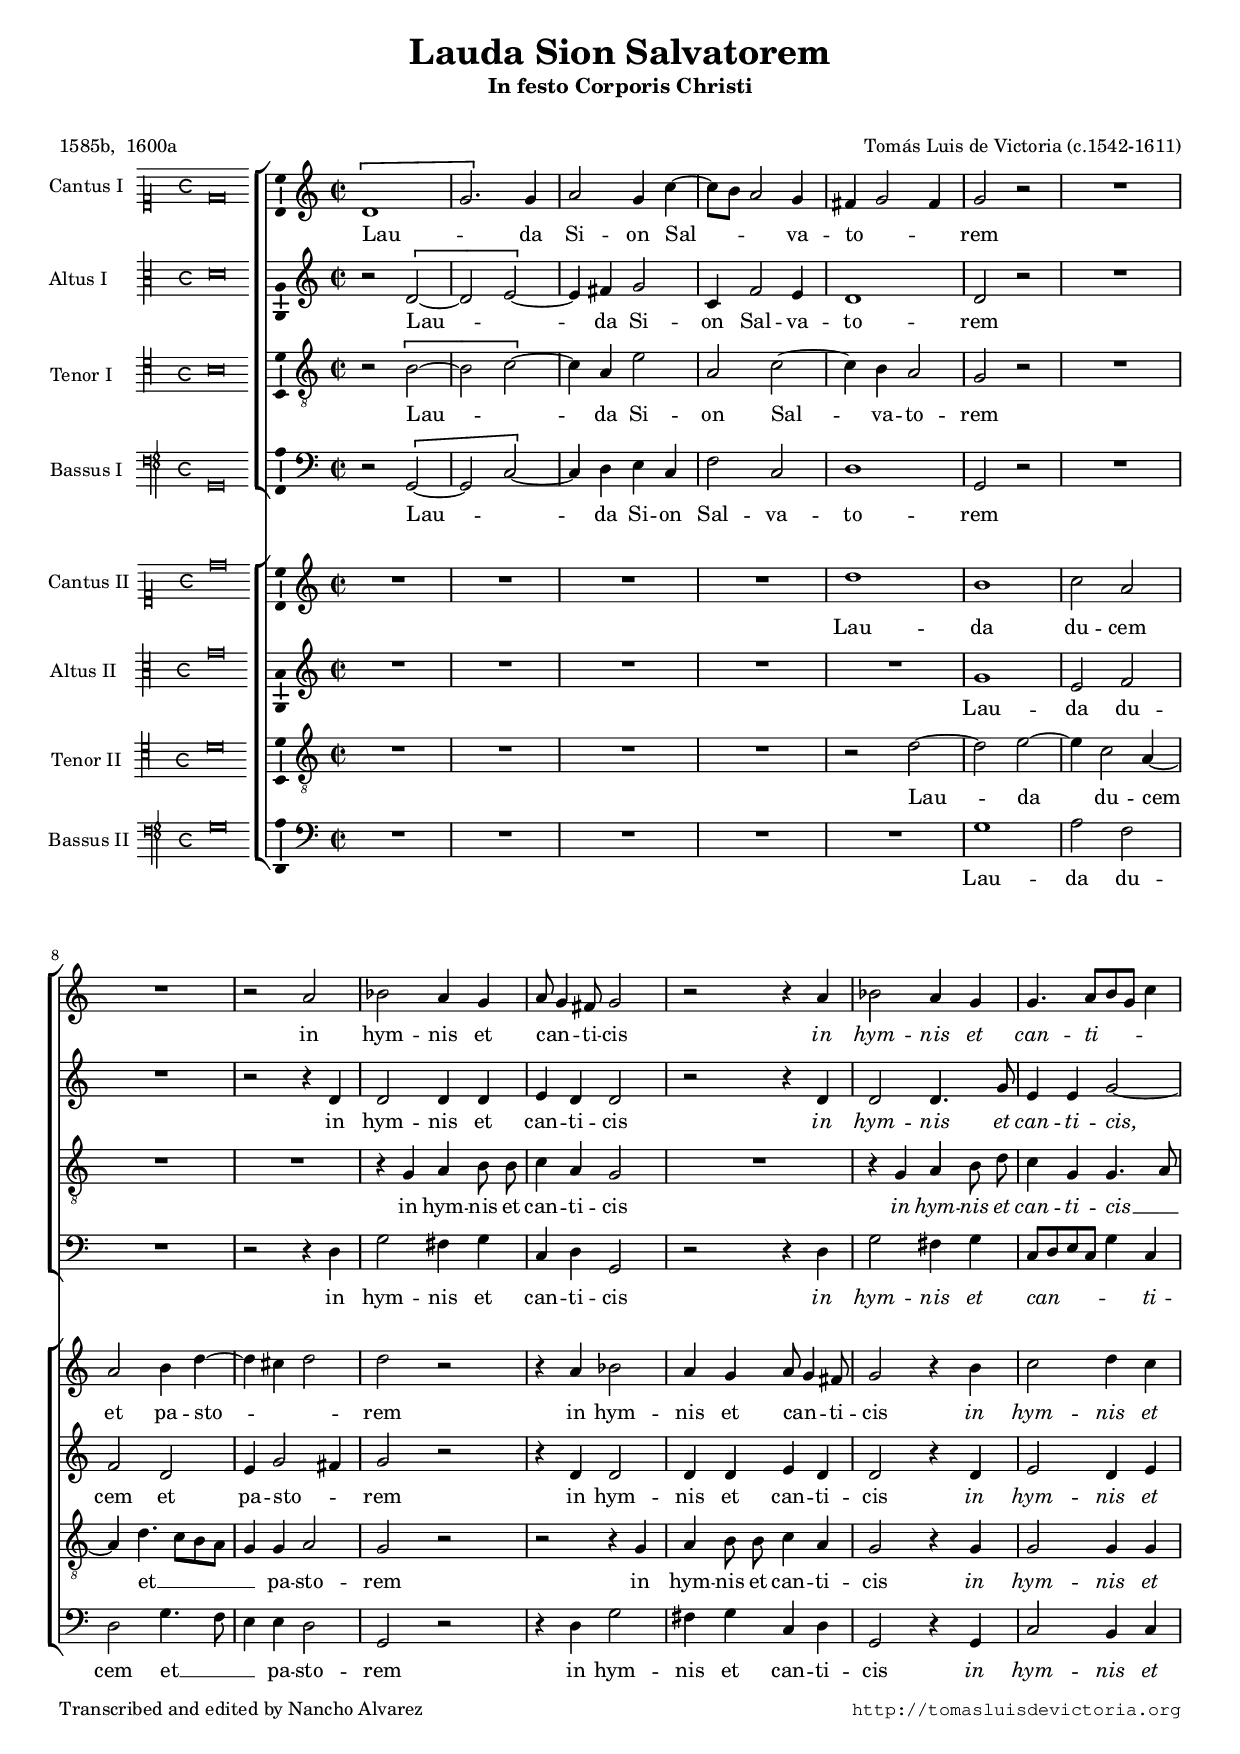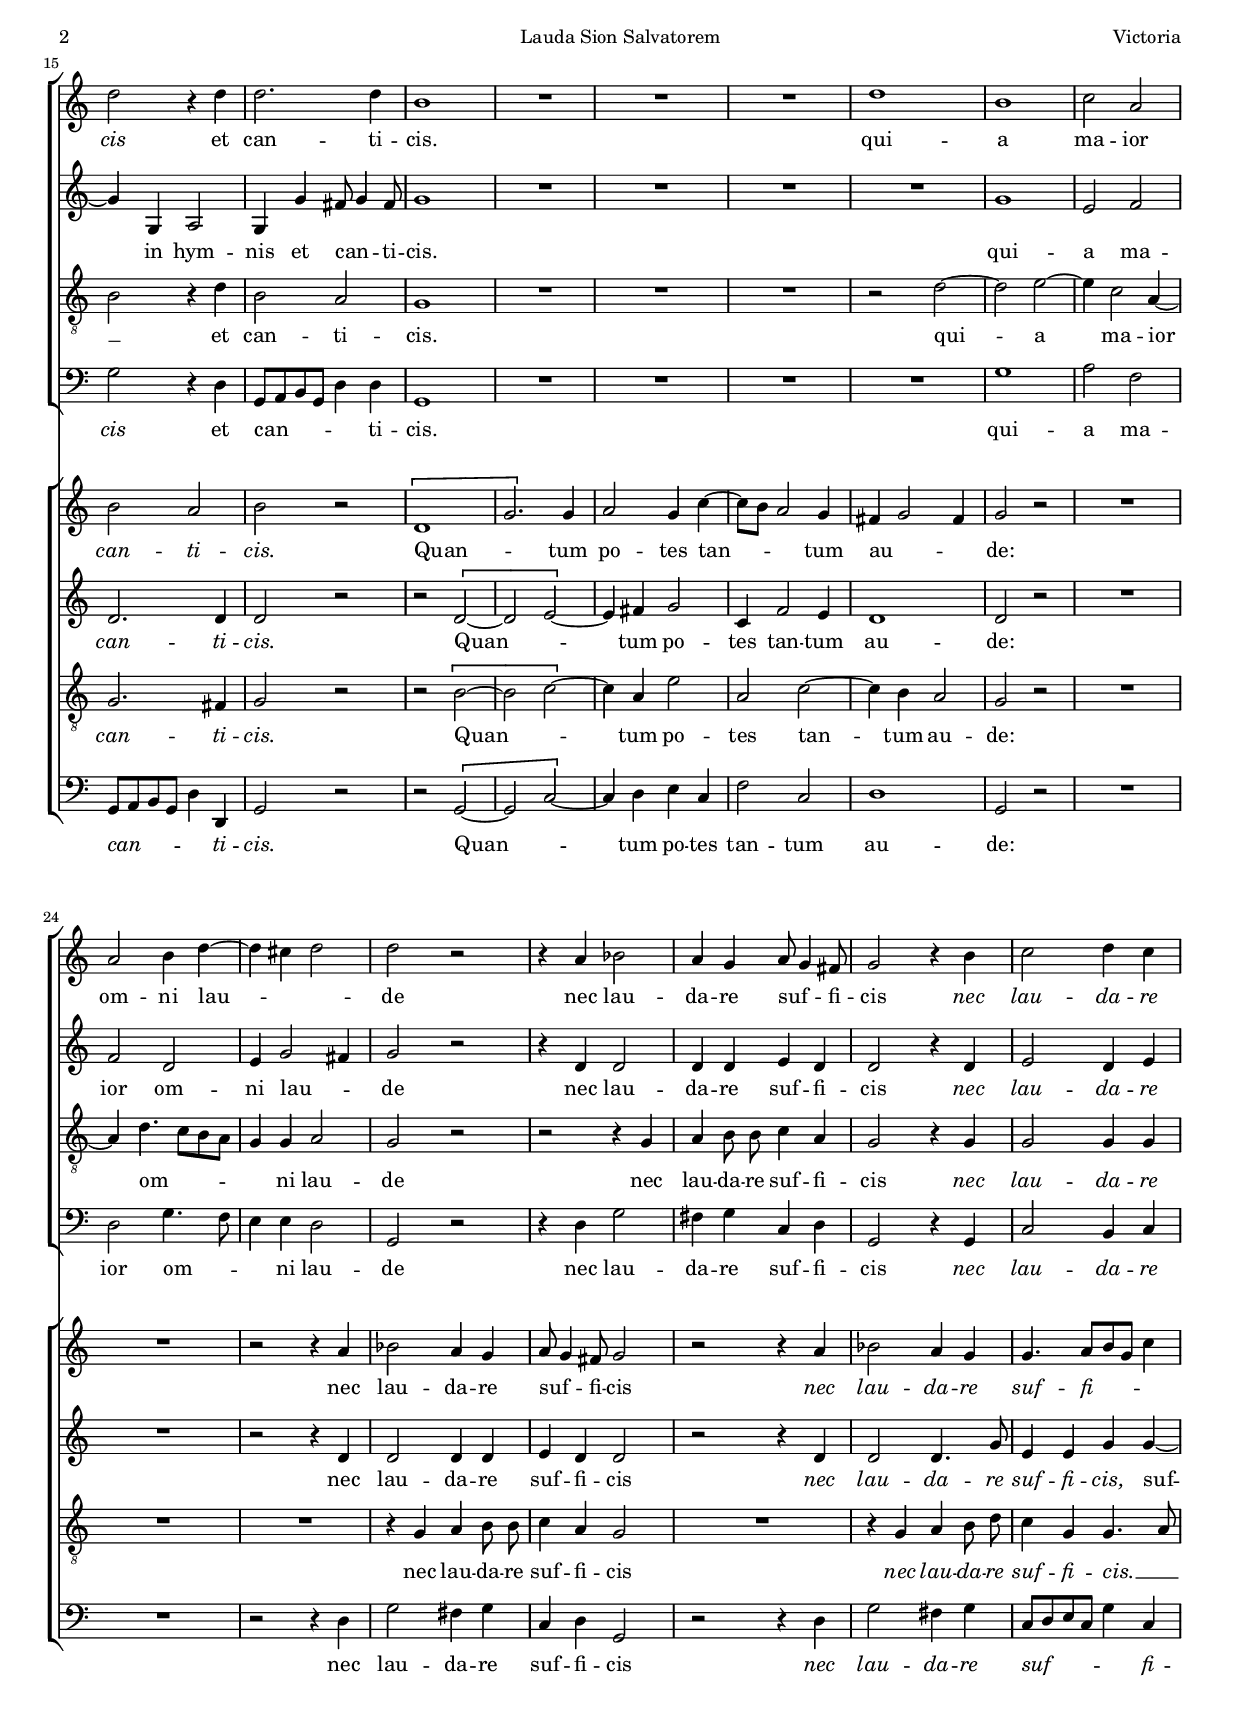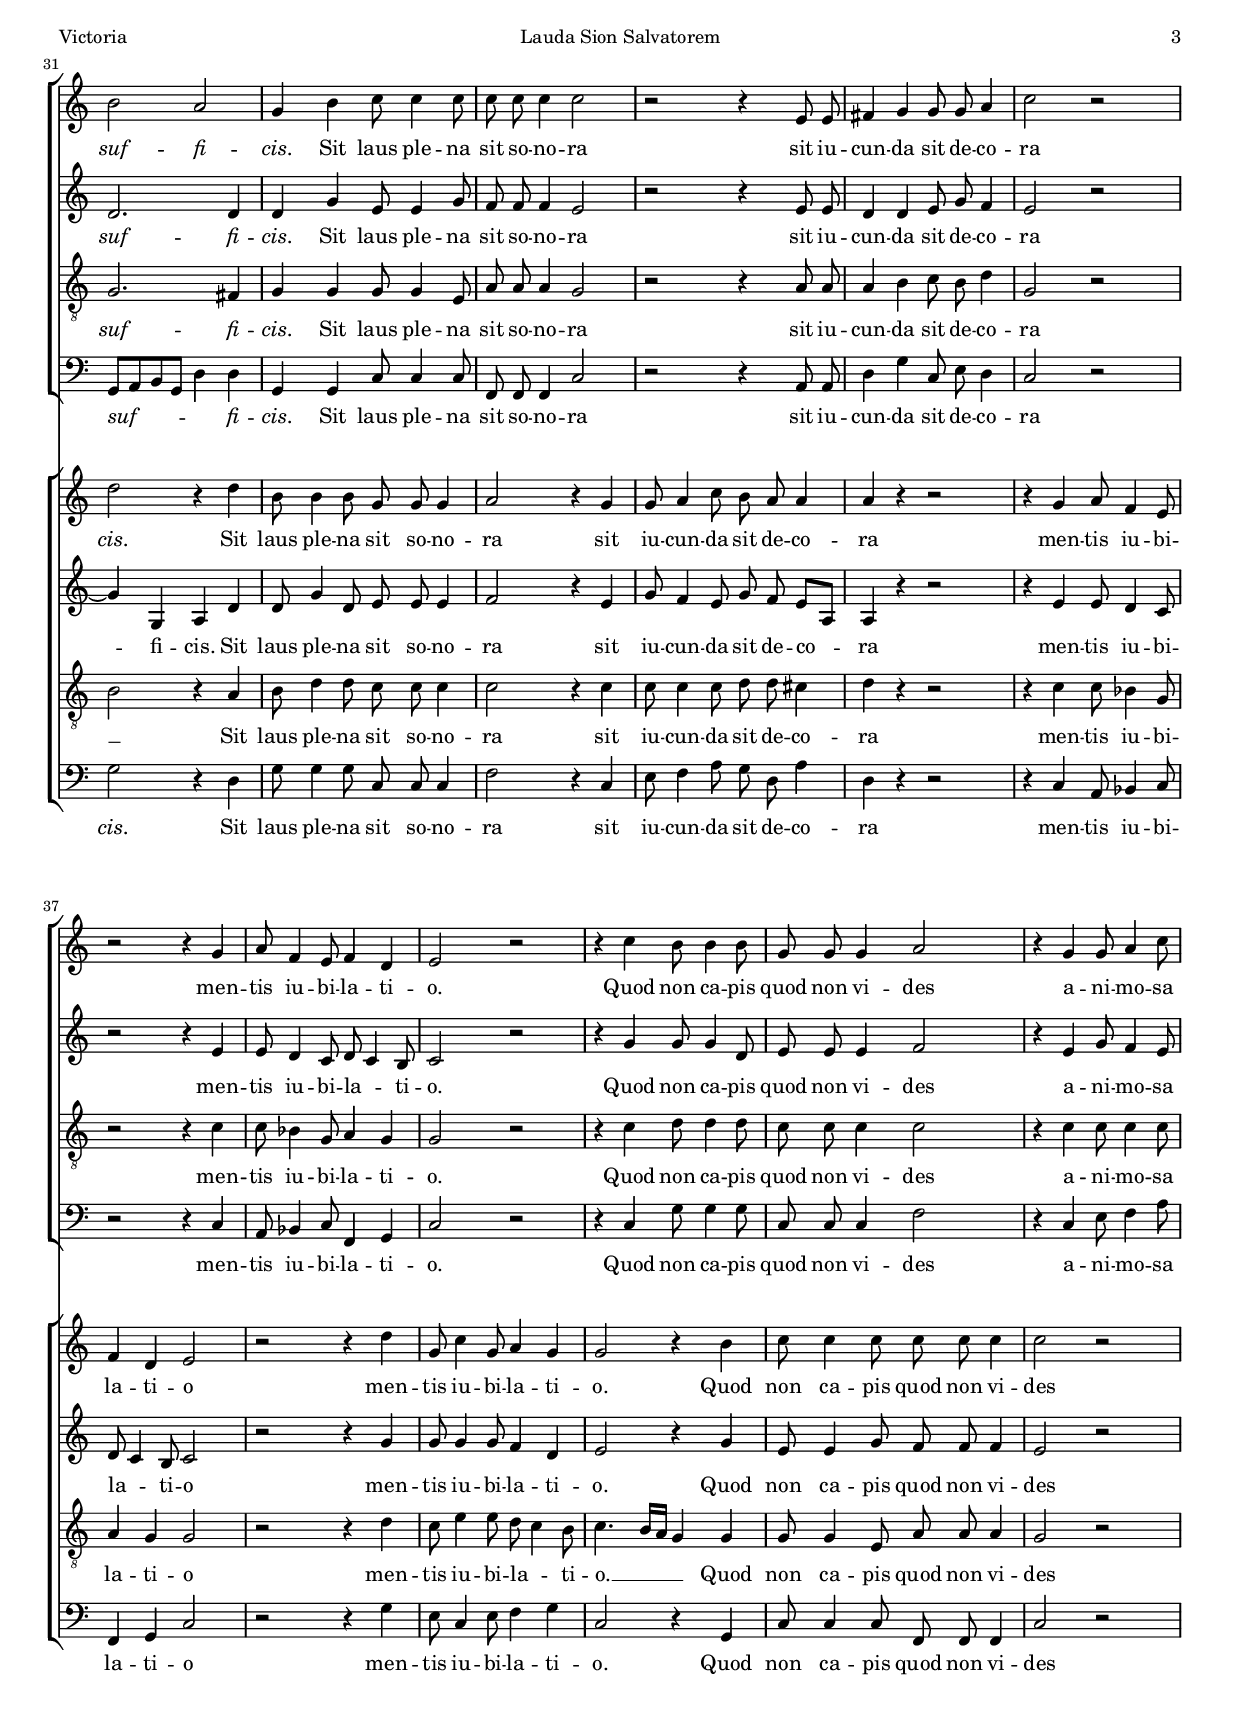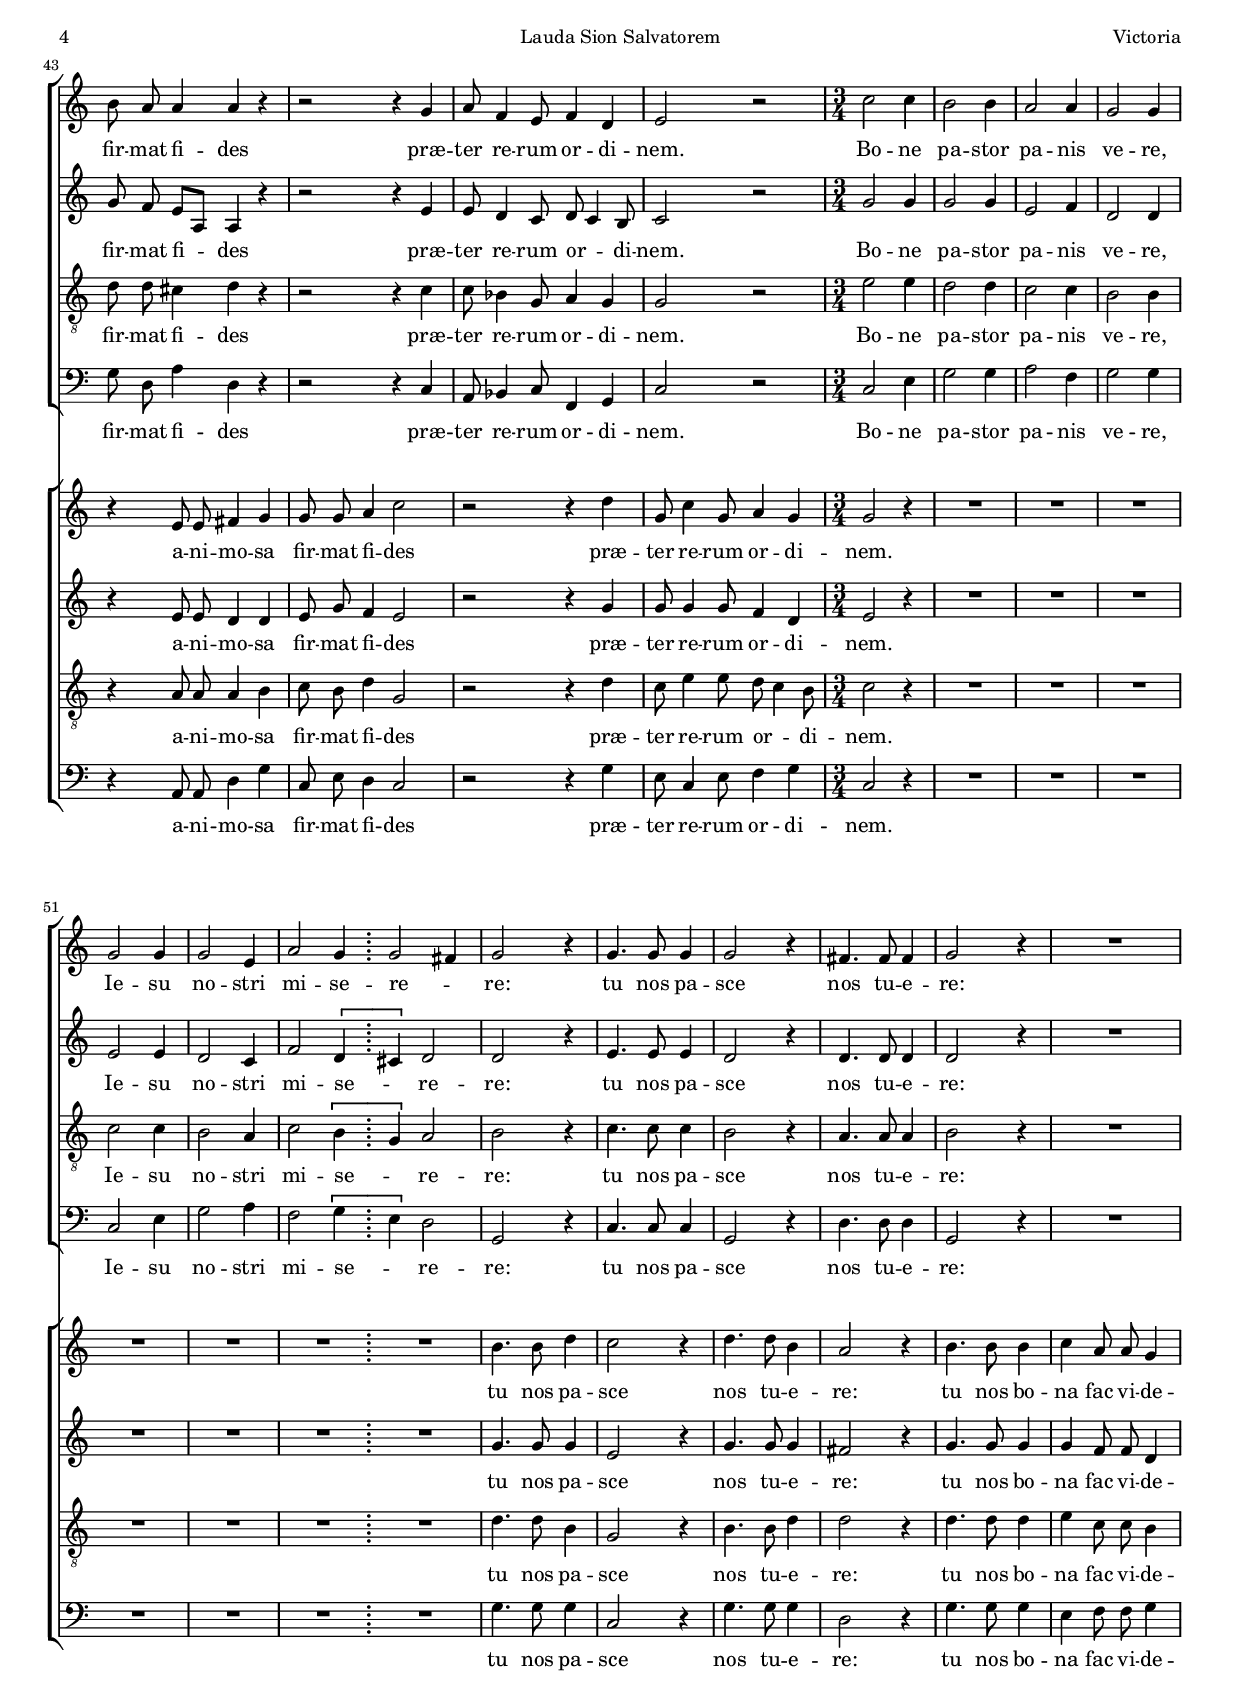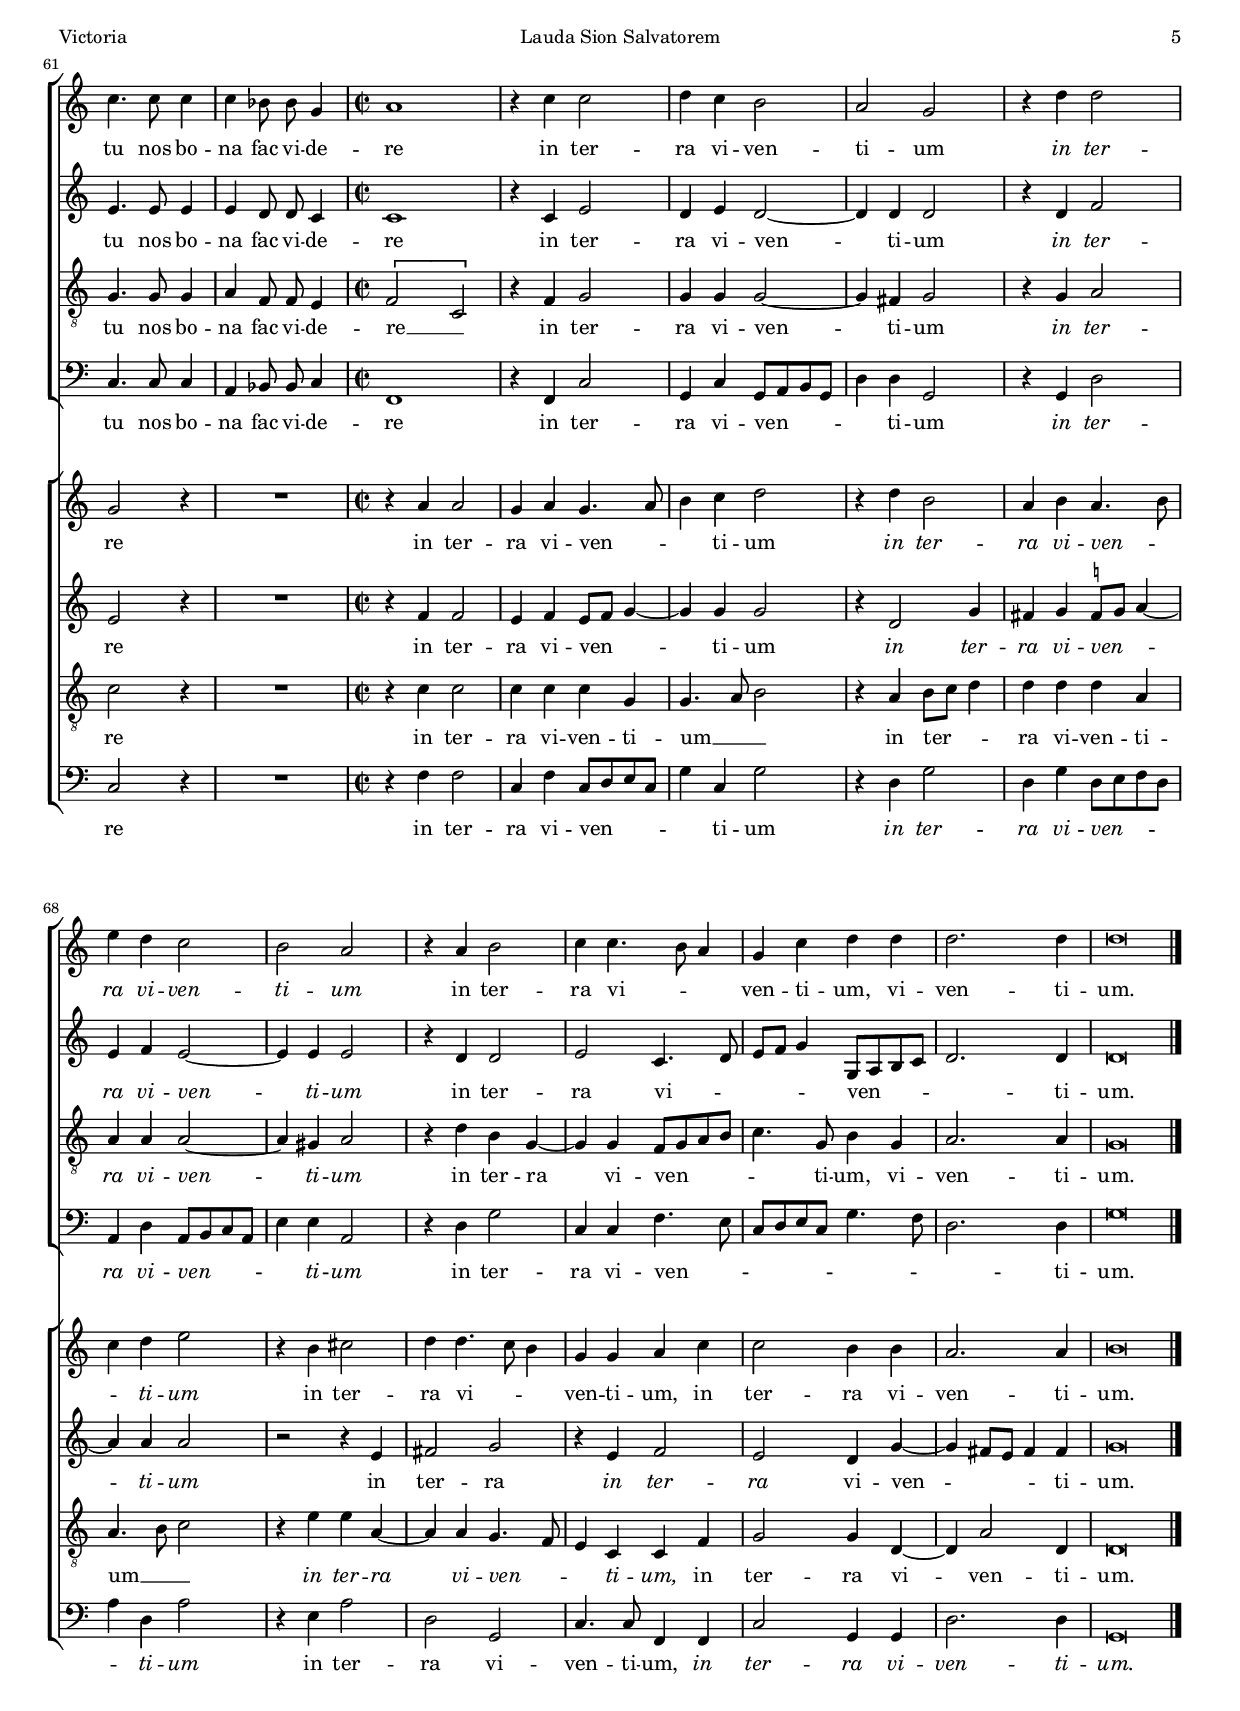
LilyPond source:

\version "2.18.0"

#(set-default-paper-size "a4")
#(set-global-staff-size 16.2)
#(ly:set-option 'point-and-click #f)
%mobile -s10.5 -i2.5

italicas=\override LyricText.font-shape = #'italic
rectas=\override LyricText.font-shape = #'upright
ss=\once \set suggestAccidentals = ##t
incipitwidth = 19

htitle="Lauda Sion Salvatorem"
hcomposer="Victoria"

\header {
	title=\markup{\fontsize #1.5 "Lauda Sion Salvatorem"}
	subtitle="In festo Corporis Christi"
	%subsubtitle="Secuencia"
        subsubtitle=\markup{\null \vspace #.2 }
	composer="Tomás Luis de Victoria (c.1542-1611)"
        pdfauthor=\composer
	%opus="(-)"
	poet="1585b,  1600a"
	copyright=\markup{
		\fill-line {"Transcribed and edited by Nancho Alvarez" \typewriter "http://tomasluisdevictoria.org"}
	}
%	tagline=""
}


global={\set Staff.autoBeaming = ##f 
				\key c \major \time 2/2  \skip 1*46 \time 3/4 
				\skip 1*3/4*16 \time 2/2 
				\skip 1*12 \bar "|."
}

cantus={
	\[d'1 |
	g'2.\] g'4 |
	a'2 g'4 c'' ~ |
	 c''8[ b'] a'2 g'4 |
%5
	fis' g'2 fis'4 |
	g'2 r |
	R1*4/4 |
	R1*4/4 |
	r2 a' |
%10
	bes' a'4 g' |
	a'8 g'4 fis'8 g'2 |
	r r4 a' |
	bes'2 a'4 g' |
	g'4.  a'8[ b' g'] c''4 |
%15
	d''2 r4 d'' |
	d''2. d''4 |
	b'1 |
	R1*4/4 |
	R1*4/4 |
%20
	R1*4/4 |
	d''1 |
	b' |
	c''2 a' |
	a' b'4 d'' ~ |
%25
	d'' cis'' d''2 |
	d'' r |
	r4 a' bes'2 |
	a'4 g' a'8 g'4 fis'8 |
	g'2 r4 b' |
%30
	c''2 d''4 c'' |
	b'2 a' |
	g'4 b' c''8 c''4 c''8 |
	c'' c'' c''4 c''2 |
	r r4 e'8 e' |
%35
	fis'4 g' g'8 g' a'4 |
	c''2 r |
	r r4 g' |
	a'8 f'4 e'8 f'4 d' |
	e'2 r |
%40
	r4 c'' b'8 b'4 b'8 |
	g' g' g'4 a'2 |
	r4 g' g'8 a'4 c''8 |
	b' a' a'4 a' r |
	r2 r4 g' |
%45
	a'8 f'4 e'8 f'4 d' |
	e'2 r |
	\time 3/4 c'' c''4 | %! el símbolo de cambio de compás es una especie de "3" que parece un silencio de negra
	b'2 b'4 |
	a'2 a'4 |
%50
	g'2 g'4 |
	g'2 g'4 |
	g'2 e'4 |
	a'2 g'4 | \bar ";" %! compás con notación negra (en todo el coro 1), indica hemiolia?
	g'2 fis'4 | %! compás con notación negra (en todo el coro 1)
%55
	g'2 r4 |
	g'4. g'8 g'4 |
	g'2 r4 |
	fis'4. fis'8 fis'4 |
	g'2 r4 |
%60
	R1*3/4 |
	c''4. c''8 c''4 |
	c'' bes'8 bes' g'4 |
	\time 2/2 a'1 |
	r4 c'' c''2 |
%65
	d''4 c'' b'2 |
	a' g' |
	r4 d'' d''2 |
	e''4 d'' c''2 |
	b' a' |
%70
	r4 a' b'2 |
	c''4 c''4. b'8 a'4 |
	g' c'' d'' d'' |
	d''2. d''4 |
	d''\breve*1/2
}

altus={
	r2 \[d' ~ |
	d' e' ~ \] |
	e'4 fis' g'2 |
	c'4 f'2 e'4 |
%5
	d'1 |
	d'2 r |
	R1*4/4 |
	R1*4/4 |
	r2 r4 d' |
%10
	d'2 d'4 d' |
	e' d' d'2 |
	r r4 d' |
	d'2 d'4. g'8 |
	e'4 e' g'2 ~ |
%15
	g'4 g a2 |
	g4 g' fis'8 g'4 fis'8 |
	g'1 |
	R1*4/4 |
	R1*4/4 |
%20
	R1*4/4 |
	R1*4/4 |
	g'1 |
	e'2 f' |
	f' d' |
%25
	e'4 g'2 fis'4 |
	g'2 r |
	r4 d' d'2 |
	d'4 d' e' d' |
	d'2 r4 d' |
%30
	e'2 d'4 e' |
	d'2. d'4 |
	d' g' e'8 e'4 g'8 |
	f' f' f'4 e'2 |
	r r4 e'8 e' |
%35
	d'4 d' e'8 g' f'4 |
	e'2 r |
	r r4 e' |
	e'8 d'4 c'8 d' c'4 b8 |
	c'2 r |
%40
	r4 g' g'8 g'4 d'8 |
	e' e' e'4 f'2 |
	r4 e' g'8 f'4 e'8 |
	g' f'  e'[ a] a4 r |
	r2 r4 e' |
%45
	e'8 d'4 c'8 d' c'4 b8 |
	c'2 r |
	\time 3/4 g' g'4 |
	g'2 g'4 |
	e'2 f'4 |
%50
	d'2 d'4 |
	e'2 e'4 |
	d'2 c'4 |
	f'2 \[d'4
	cis'\] d'2
	%f'2 d'4 ~ | % tal vez esta es la version de 1600a
	%d'8[ cis'] d'2 |
%55
	d' r4 |
	e'4. e'8 e'4 |
	d'2 r4 |
	d'4. d'8 d'4 |
	d'2 r4 |
%60
	R1*3/4 |
	e'4. e'8 e'4 |
	e' d'8 d' c'4 |
	\time 2/2 c'1 |
	r4 c' e'2 |
%65
	d'4 e' d'2 ~ |
	d'4 d' d'2 |
	r4 d' f'2 |
	e'4 f' e'2 ~ |
	e'4 e' e'2 |
%70
	r4 d' d'2 |
	e' c'4. d'8 |
	 e'[ f'] g'4  g8[ a b c'] |
	d'2. d'4 |
	d'\breve*1/2
}

tenor={
	r2 \[b ~ |
	b c' ~ \] |
	c'4 a e'2 |
	a c' ~ |
%5
	c'4 b a2 |
	g r |
	R1*4/4 |
	R1*4/4 |
	R1*4/4 |
%10
	r4 g a b8 b |
	c'4 a g2 |
	R1*4/4 |
	r4 g a b8 d' |
	c'4 g g4. a8 |
%15
	b2 r4 d' |
	b2 a |
	g1 |
	R1*4/4 |
	R1*4/4 |
%20
	R1*4/4 |
	r2 d' ~ |
	d' e' ~ |
	e'4 c'2 a4 ~ |
	a d'4.  c'8[ b a] |
%25
	g4 g a2 |
	g r |
	r r4 g |
	a b8 b c'4 a |
	g2 r4 g |
%30
	g2 g4 g |
	g2. fis4 |
	g g g8 g4 e8 |
	a a a4 g2 |
	r r4 a8 a |
%35
	a4 b c'8 b d'4 |
	g2 r |
	r r4 c' |
	c'8 bes4 g8 a4 g |
	g2 r |
%40
	r4 c' d'8 d'4 d'8 |
	c' c' c'4 c'2 |
	r4 c' c'8 c'4 c'8 |
	d' d' cis'4 d' r |
	r2 r4 c' |
%45
	c'8 bes4 g8 a4 g |
	g2 r |
	\time 3/4 e' e'4 |
	d'2 d'4 |
	c'2 c'4 |
%50
	b2 b4 |
	c'2 c'4 |
	b2 a4 |
	c'2 \[b4
	g\] a2
	%c'2 b4 ~ |
	%b8[ g] a2 |
%55
	b r4 |
	c'4. c'8 c'4 |
	b2 r4 |
	a4. a8 a4 |
	b2 r4 |
%60
	R1*3/4 |
	g4. g8 g4 |
	a f8 f e4 |
	\time 2/2 \[f2 c\] |
	r4 f g2 |
%65
	g4 g g2 ~ |
	g4 fis g2 |
	r4 g a2 |
	a4 a a2 ~ |
	a4 gis a2 |
%70
	r4 d' b g ~ |
	g g  f8[ g a b] |
	c'4. g8 b4 g |
	a2. a4 |
	g\breve*1/2
}

bassus={
	r2 \[g, ~ |
	g, c ~ \] |
	c4 d e c |
	f2 c |
%5
	d1 |
	g,2 r |
	R1*4/4 |
	R1*4/4 |
	r2 r4 d |
%10
	g2 fis4 g |
	c d g,2 |
	r r4 d |
	g2 fis4 g |
	 c8[ d e c] g4 c |
%15
	g2 r4 d |
	 g,8[ a, b, g,] d4 d |
	g,1 |
	R1*4/4 |
	R1*4/4 |
%20
	R1*4/4 |
	R1*4/4 |
	g1 |
	a2 f |
	d g4. f8 |
%25
	e4 e d2 |
	g, r |
	r4 d g2 |
	fis4 g c d |
	g,2 r4 g, |
%30
	c2 b,4 c |
	 g,8[ a, b, g,] d4 d |
	g, g, c8 c4 c8 |
	f, f, f,4 c2 |
	r r4 a,8 a, |
%35
	d4 g c8 e d4 |
	c2 r |
	r r4 c |
	a,8 bes,4 c8 f,4 g, |
	c2 r |
%40
	r4 c g8 g4 g8 |
	c c c4 f2 |
	r4 c e8 f4 a8 |
	g d a4 d r |
	r2 r4 c |
%45
	a,8 bes,4 c8 f,4 g, |
	c2 r |
	\time 3/4 c e4 |
	g2 g4 |
	a2 f4 |
%50
	g2 g4 |
	c2 e4 |
	g2 a4 |
	f2 \[g4
	e\] d2
	%f2 g4 ~ |
	%g8[ e] d2 |
%55
	g, r4 |
	c4. c8 c4 |
	g,2 r4 |
	d4. d8 d4 |
	g,2 r4 |
%60
	R1*3/4 |
	c4. c8 c4 |
	a, bes,8 bes, c4 |
	\time 2/2 f,1 |
	r4 f, c2 |
%65
	g,4 c  g,8[ a, b, g,] |
	d4 d g,2 |
	r4 g, d2 |
	a,4 d  a,8[ b, c a,] |
	e4 e a,2 |
%70
	r4 d g2 |
	c4 c f4. e8 |
	 c[ d e c] g4. f8 |
	d2. d4 |
	g\breve*1/2
}

cantusdos={
	R1*4/4 |
	R1*4/4 |
	R1*4/4 |
	R1*4/4 |
%5
	d''1 |
	b' |
	c''2 a' |
	a' b'4 d'' ~ |
	d'' cis'' d''2 |
%10
	d'' r |
	r4 a' bes'2 |
	a'4 g' a'8 g'4 fis'8 |
	g'2 r4 b' |
	c''2 d''4 c'' |
%15
	b'2 a' |
	b' r |
	\[d'1 |
	g'2.\] g'4 |
	a'2 g'4 c'' ~ |
%20
	 c''8[ b'] a'2 g'4 |
	fis' g'2 fis'4 |
	g'2 r |
	R1*4/4 |
	R1*4/4 |
%25
	r2 r4 a' |
	bes'2 a'4 g' |
	a'8 g'4 fis'8 g'2 |
	r r4 a' |
	bes'2 a'4 g' |
%30
	g'4.  a'8[ b' g'] c''4 |
	d''2 r4 d'' |
	b'8 b'4 b'8 g' g' g'4 |
	a'2 r4 g' |
	g'8 a'4 c''8 b' a' a'4 |
%35
	a' r r2 |
	r4 g' a'8 f'4 e'8 |
	f'4 d' e'2 |
	r r4 d'' |
	g'8 c''4 g'8 a'4 g' |
%40
	g'2 r4 b' |
	c''8 c''4 c''8 c'' c'' c''4 |
	c''2 r |
	r4 e'8 e' fis'4 g' |
	g'8 g' a'4 c''2 |
%45
	r r4 d'' |
	g'8 c''4 g'8 a'4 g' |
	\time 3/4 g'2 r4 |
	R1*3/4 |
	R1*3/4 |
%50
	R1*3/4 |
	R1*3/4 |
	R1*3/4 |
	R1*3/4 |
	R1*3/4 |
%55
	b'4. b'8 d''4 |
	c''2 r4 |
	d''4. d''8 b'4 |
	a'2 r4 |
	b'4. b'8 b'4 |
%60
	c'' a'8 a' g'4 |
	g'2 r4 |
	R1*3/4 |
	\time 2/2 r4 a' a'2 |
	g'4 a' g'4. a'8 |
%65
	b'4 c'' d''2 |
	r4 d'' b'2 |
	a'4 b' a'4. b'8 |
	c''4 d'' e''2 |
	r4 b' cis''2 |
%70
	d''4 d''4. c''8 b'4 |
	g' g' a' c'' |
	c''2 b'4 b' |
	a'2. a'4 |
	b'\breve*1/2
}

altusdos={
	R1*4/4 |
	R1*4/4 |
	R1*4/4 |
	R1*4/4 |
%5
	R1*4/4 |
	g'1 |
	e'2 f' |
	f' d' |
	e'4 g'2 fis'4 |
%10
	g'2 r |
	r4 d' d'2 |
	d'4 d' e' d' |
	d'2 r4 d' |
	e'2 d'4 e' |
%15
	d'2. d'4 |
	d'2 r |
	r \[d' ~ |
	d' e' ~ \] |
	e'4 fis' g'2 |
%20
	c'4 f'2 e'4 |
	d'1 |
	d'2 r |
	R1*4/4 |
	R1*4/4 |
%25
	r2 r4 d' |
	d'2 d'4 d' |
	e' d' d'2 |
	r r4 d' |
	d'2 d'4. g'8 |
%30
	e'4 e' g' g' ~ |
	g' g a d' |
	d'8 g'4 d'8 e' e' e'4 |
	f'2 r4 e' |
	g'8 f'4 e'8 g' f'  e'[ a] |
%35
	a4 r r2 |
	r4 e' e'8 d'4 c'8 |
	d' c'4 b8 c'2 |
	r r4 g' |
	g'8 g'4 g'8 f'4 d' |
%40
	e'2 r4 g' |
	e'8 e'4 g'8 f' f' f'4 |
	e'2 r |
	r4 e'8 e' d'4 d' |
	e'8 g' f'4 e'2 |
%45
	r r4 g' |
	g'8 g'4 g'8 f'4 d' |
	\time 3/4 e'2 r4 |
	R1*3/4 |
	R1*3/4 |
%50
	R1*3/4 |
	R1*3/4 |
	R1*3/4 |
	R1*3/4 |
	R1*3/4 |
%55
	g'4. g'8 g'4 |
	e'2 r4 |
	g'4. g'8 g'4 |
	fis'2 r4 |
	g'4. g'8 g'4 |
%60
	g' f'8 f' d'4 |
	e'2 r4 |
	R1*3/4 |
	\time 2/2 r4 f' f'2 |
	e'4 f'  e'8[ f'] g'4 ~ |
%65
	g' g' g'2 |
	r4 d'2 g'4 |
	fis' g' \ss f'8[ g'] a'4 ~ |
	a' a' a'2 |
	r r4 e' |
%70
	fis'2 g' |
	r4 e' f'2 |
	e' d'4 g' ~ |
	g'  fis'8[ e'] fis'4 fis' |
	g'\breve*1/2
}

tenordos={
	R1*4/4 |
	R1*4/4 |
	R1*4/4 |
	R1*4/4 |
%5
	r2 d' ~ |
	d' e' ~ |
	e'4 c'2 a4 ~ |
	a d'4.  c'8[ b a] |
	g4 g a2 |
%10
	g r |
	r r4 g |
	a b8 b c'4 a |
	g2 r4 g |
	g2 g4 g |
%15
	g2. fis4 |
	g2 r |
	r \[b ~ |
	b c' ~ \] |
	c'4 a e'2 |
%20
	a c' ~ |
	c'4 b a2 |
	g r |
	R1*4/4 |
	R1*4/4 |
%25
	R1*4/4 |
	r4 g a b8 b |
	c'4 a g2 |
	R1*4/4 |
	r4 g a b8 d' |
%30
	c'4 g g4. a8 |
	b2 r4 a |
	b8 d'4 d'8 c' c' c'4 |
	c'2 r4 c' |
	c'8 c'4 c'8 d' d' cis'4 |
%35
	d' r r2 |
	r4 c' c'8 bes4 g8 |
	a4 g g2 |
	r r4 d' |
	c'8 e'4 e'8 d' c'4 b8 |
%40
	c'4.  b16[ a] g4 g |
	g8 g4 e8 a a a4 |
	g2 r |
	r4 a8 a a4 b |
	c'8 b d'4 g2 |
%45
	r r4 d' |
	c'8 e'4 e'8 d' c'4 b8 |
	\time 3/4 c'2 r4 |
	R1*3/4 |
	R1*3/4 |
%50
	R1*3/4 |
	R1*3/4 |
	R1*3/4 |
	R1*3/4 |
	R1*3/4 |
%55
	d'4. d'8 b4 |
	g2 r4 |
	b4. b8 d'4 |
	d'2 r4 |
	d'4. d'8 d'4 |
%60
	e' c'8 c' b4 |
	c'2 r4 |
	R1*3/4 |
	\time 2/2 r4 c' c'2 |
	c'4 c' c' g |
%65
	g4. a8 b2 |
	r4 a  b8[ c'] d'4 |
	d' d' d' a |
	a4. b8 c'2 |
	r4 e' e' a ~ |
%70
	a a g4. f8 |
	e4 c c f |
	g2 g4 d ~ |
	d a2 d4 |
	d\breve*1/2
}

bassusdos={
	R1*4/4 |
	R1*4/4 |
	R1*4/4 |
	R1*4/4 |
%5
	R1*4/4 |
	g1 |
	a2 f |
	d g4. f8 |
	e4 e d2 |
%10
	g, r |
	r4 d g2 |
	fis4 g c d |
	g,2 r4 g, |
	c2 b,4 c |
%15
	 g,8[ a, b, g,] d4 d, |
	g,2 r |
	r \[g, ~ |
	g, c ~ \] |
	c4 d e c |
%20
	f2 c |
	d1 |
	g,2 r |
	R1*4/4 |
	R1*4/4 |
%25
	r2 r4 d |
	g2 fis4 g |
	c d g,2 |
	r r4 d |
	g2 fis4 g |
%30
	 c8[ d e c] g4 c |
	g2 r4 d |
	g8 g4 g8 c c c4 |
	f2 r4 c |
	e8 f4 a8 g d a4 |
%35
	d r r2 |
	r4 c a,8 bes,4 c8 |
	f,4 g, c2 |
	r r4 g |
	e8 c4 e8 f4 g |
%40
	c2 r4 g, |
	c8 c4 c8 f, f, f,4 |
	c2 r |
	r4 a,8 a, d4 g |
	c8 e d4 c2 |
%45
	r r4 g |
	e8 c4 e8 f4 g |
	\time 3/4 c2 r4 |
	R1*3/4 |
	R1*3/4 |
%50
	R1*3/4 |
	R1*3/4 |
	R1*3/4 |
	R1*3/4 |
	R1*3/4 |
%55
	g4. g8 g4 |
	c2 r4 |
	g4. g8 g4 |
	d2 r4 |
	g4. g8 g4 |
%60
	e f8 f g4 |
	c2 r4 |
	R1*3/4 |
	\time 2/2 r4 f f2 |
	c4 f  c8[ d e c] |
%65
	g4 c g2 |
	r4 d g2 |
	d4 g  d8[ e f d] |
	a4 d a2 |
	r4 e a2 |
%70
	d g, |
	c4. c8 f,4 f, |
	c2 g,4 g, |
	d2. d4 |
	g,\breve*1/2
}



textocantus=\lyricmode{
Lau -- _ da Si -- on Sal -- _ _ _ va -- to -- _ _ rem
in hym -- nis et can -- _ ti -- cis
\italicas
in hym -- nis et can -- ti -- _ _ _ cis
\rectas
et can -- ti -- cis.
qui -- a ma -- ior om -- ni lau -- _ _ _ de
nec lau -- da -- re suf -- _ fi -- cis
\italicas
nec lau -- da -- re suf -- fi -- cis. 
\rectas
Sit laus ple -- na
sit so -- no -- ra
sit iu -- cun -- da %! "iocunda" en el original
sit de -- co -- ra
men -- tis iu -- bi -- la -- ti -- o.
Quod non ca -- pis
quod non vi -- des
a -- ni -- mo -- sa fir -- mat
fi -- des
præ -- ter re -- rum or -- di -- nem.
Bo -- ne pa -- stor
pa -- nis ve -- re,
Ie -- su no -- stri mi -- se -- re -- _ re:
tu nos pa -- sce
nos tu -- e -- re:
tu nos bo -- na fac vi -- de -- re
in ter -- ra vi -- ven -- ti -- um
\italicas
in ter -- ra vi -- ven -- ti -- um
\rectas
in ter -- ra vi -- _ _ ven -- ti -- um,
vi -- ven -- ti -- um.
}

textoaltus=\lyricmode{
Lau -- _ _ _ da Si -- on
Sal -- va -- to -- rem
in hym -- nis et can -- ti -- cis
\italicas
in hym -- nis et can -- ti -- cis, _ 
\rectas
in hym -- nis et can -- _ ti -- cis.
qui -- a ma -- ior om -- ni 
lau -- _ de
nec lau -- da -- re suf -- fi -- cis
\italicas
nec lau -- da -- re suf -- fi -- cis. 
\rectas
Sit laus ple -- na
sit so -- no -- ra
sit iu -- cun -- da
sit de -- co -- ra
men -- tis iu -- bi -- la -- _ ti -- o.
Quod non ca -- pis
quod non vi -- des
a -- ni -- mo -- sa fir -- mat fi -- _ des
præ -- ter re -- rum or -- _ di -- nem.
Bo -- ne pa -- stor
pa -- nis ve -- re,
Ie -- su no -- stri mi -- se -- _ re -- re:
tu nos pa -- sce
nos tu -- e -- re:
tu nos bo -- na fac vi -- de -- re
in ter -- ra vi -- ven -- _ ti -- um
\italicas
in ter -- ra vi -- ven -- _ ti -- um 
\rectas
in ter -- ra vi -- _ _ _ _ ven -- _ _ _ _ ti -- um.
}

textotenor=\lyricmode{
Lau -- _ _ _ da Si -- on 
Sal -- _ va -- to -- rem
in hym -- nis et can -- ti -- cis
\italicas
in hym -- nis et can -- ti -- cis __ _ _ 
\rectas
et can -- ti -- cis.
qui -- _ a _
ma -- ior _
om -- _ _ _ _ ni lau -- de
nec lau -- da -- re suf -- fi -- cis
\italicas
nec lau -- da -- re suf -- fi -- cis.
\rectas
Sit laus ple -- na
sit so -- no -- ra
sit iu -- cun -- da
sit de -- co -- ra
men -- tis iu -- bi -- la -- ti -- o.
Quod non ca -- pis
quod non vi -- des
a -- ni -- mo -- sa fir -- mat
fi -- des
præ -- ter re -- rum or -- di -- nem.
Bo -- ne pa -- stor
pa -- nis ve -- re,
Ie -- su no -- stri mi -- se -- _ re -- re:
tu nos pa -- sce
nos tu -- e -- re:
tu nos bo -- na fac vi -- de -- re __ _
in ter -- ra vi -- ven -- _ ti -- um
\italicas
in ter -- ra vi -- ven -- _ ti -- um 

\rectas
in ter -- ra _ vi -- ven -- _ _ _ _ ti -- um,
vi -- ven -- ti -- um.
}

textobassus=\lyricmode{
Lau -- _ _ _ da Si -- on Sal -- va -- to -- rem
in hym -- nis et can -- ti -- cis
\italicas
in hym -- nis et can -- _ _ _ _ ti -- cis 
\rectas
et can -- _ _ _ _ ti -- cis.
qui -- a ma -- ior om -- _ _ ni lau -- de
nec lau -- da -- re suf -- fi -- cis
\italicas
nec lau -- da -- re suf -- _ _ _ _ fi -- cis. 
\rectas
Sit laus ple -- na
sit so -- no -- ra
sit iu -- cun -- da
sit de -- co -- ra
men -- tis iu -- bi -- la -- ti -- o.
Quod non ca -- pis
quod non vi -- des
a -- ni -- mo -- sa fir -- mat
fi -- des
præ -- ter re -- rum or -- di -- nem.
Bo -- ne pa -- stor
pa -- nis ve -- re,
Ie -- su no -- stri mi -- se -- _ re -- re:
tu nos pa -- sce
nos tu -- e -- re:
tu nos bo -- na fac vi -- de -- re
in ter -- ra vi -- ven -- _ _ _ _ ti -- um
\italicas
in ter -- ra vi -- ven -- _ _ _ _ ti -- um
\rectas
in ter -- ra vi -- ven -- _ _ _ _ _ _ _ _ ti -- um.
}

textocantusdos=\lyricmode{
Lau -- da du -- cem et pa -- sto -- _ _ _ rem
in hym -- nis et can -- _ ti -- cis
\italicas
in hym -- nis et can -- ti -- cis. 
\rectas
Quan -- _ tum po -- tes tan -- _ _ _ tum au -- _ _ de:
nec lau -- da -- re suf -- _ fi -- cis
\italicas
nec lau -- da -- re suf -- fi -- _ _ _ cis.
\rectas
Sit laus ple -- na
sit so -- no -- ra
sit iu -- cun -- da
sit de -- co -- ra
men -- tis iu -- bi -- la -- ti -- o
men -- tis iu -- bi -- la -- ti -- o.
Quod non ca -- pis
quod non vi -- des
a -- ni -- mo -- sa fir -- mat fi -- des
præ -- ter re -- rum or -- di -- nem.
tu nos pa -- sce
nos tu -- e -- re:
tu nos bo -- na fac vi -- de -- re
in ter -- ra vi -- ven -- _ _ ti -- um
\italicas
in ter -- ra vi -- ven -- _ _ ti -- um 
\rectas
in ter -- ra vi -- _ _ ven -- ti -- um,
in ter -- ra vi -- ven -- ti -- um.
}

textoaltusdos=\lyricmode{
Lau -- da du -- cem et pa -- sto -- _ rem
in hym -- nis et can -- ti -- cis
\italicas
in hym -- nis et can -- ti -- cis. 
\rectas
Quan -- _ _ _ tum po -- tes
tan -- tum au -- de:
nec lau -- da -- re suf -- fi -- cis
\italicas
nec lau -- da -- re suf -- fi -- cis, 
\rectas
suf -- _ fi -- cis.
Sit laus ple -- na
sit so -- no -- ra
sit iu -- cun -- da
sit de -- co -- _ ra
men -- tis iu -- bi -- la -- _ ti -- o
men -- tis iu -- bi -- la -- ti -- o.
Quod non ca -- pis
quod non vi -- des
a -- ni -- mo -- sa fir -- mat fi -- des
præ -- ter re -- rum or -- di -- nem.
tu nos pa -- sce
nos tu -- e -- re:
tu nos bo -- na fac vi -- de -- re
in ter -- ra vi -- ven -- _ _ _ ti -- um
\italicas
in ter -- ra vi -- ven -- _ _ _ ti -- um
\rectas
in ter -- ra
\italicas
in ter -- ra
\rectas
vi -- ven -- _ _ _ _ ti -- um.

}

textotenordos=\lyricmode{
Lau -- _ da _ du -- cem _ et __ _ _ _ _ pa -- sto -- rem
in hym -- nis et can -- ti -- cis
\italicas
in hym -- nis et can -- ti -- cis. 
\rectas
Quan -- _ _ _ tum po -- tes tan -- _ tum au -- de:
nec lau -- da -- re suf -- fi -- cis
\italicas
nec lau -- da -- re suf -- fi -- cis. __ _ _  
\rectas
Sit laus ple -- na
sit so -- no -- ra
sit iu -- cun -- da
sit de -- co -- ra
men -- tis iu -- bi -- la -- ti -- o
men -- tis iu -- bi -- la -- _ ti -- o. __ _ _ _ 
Quod non ca -- pis
quod non vi -- des
a -- ni -- mo -- sa fir -- mat fi -- des
præ -- ter re -- rum or -- _ di -- nem.
tu nos pa -- sce
nos tu -- e -- re:
tu nos bo -- na fac vi -- de -- re
in ter -- ra vi -- ven -- ti -- um __ _ _ 
in ter -- _ _ ra vi -- ven -- ti -- um __ _ _ 
\italicas
in ter -- ra _ vi -- ven -- _ _ ti -- um, 
\rectas
in ter -- ra vi -- _ ven -- ti -- um.
}

textobassusdos=\lyricmode{
Lau -- da du -- cem et __ _ _ pa -- sto -- rem
in hym -- nis et can -- ti -- cis
\italicas
in hym -- nis et can -- _ _ _ _ ti -- cis. 
\rectas
Quan -- _ _ _ tum po -- tes tan -- tum
au -- de:
nec lau -- da -- re suf -- fi -- cis
\italicas
nec lau -- da -- re suf -- _ _ _ _ fi -- cis.
\rectas
Sit laus ple -- na
sit so -- no -- ra
sit iu -- cun -- da
sit de -- co -- ra
men -- tis iu -- bi -- la -- ti -- o
men -- tis iu -- bi -- la -- ti -- o.
Quod non ca -- pis
quod non vi -- des
a -- ni -- mo -- sa fir -- mat fi -- des
præ -- ter re -- rum
or -- di -- nem.
tu nos pa -- sce
nos tu -- e -- re:
tu nos bo -- na fac vi -- de -- re
in ter -- ra vi -- ven -- _ _ _ _ ti -- um
\italicas
in ter -- ra vi -- ven -- _ _ _ _ ti -- um
\rectas
in ter -- ra vi -- ven -- ti -- um, 
\italicas
in ter -- ra vi -- ven -- ti -- um.
}


incipitcantus=\markup{
	\score{
		{ 
		\set Staff.instrumentName="Cantus I  "
		\override NoteHead.style = #'neomensural
		\override Rest.style = #'neomensural
		\override Staff.TimeSignature.style = #'neomensural
		\cadenzaOn 
		\clef "petrucci-c1"
		\key c \major
		\time 4/4
		d'\breve
		} 
	\layout {
		\context {\Voice
			\remove Ligature_bracket_engraver
			\consists Mensural_ligature_engraver
		}
		line-width=\incipitwidth
		indent = 0
	}
	}
}


incipitaltus=\markup{
	\score{
		{ 
		\set Staff.instrumentName="Altus I     "
		\override NoteHead.style = #'neomensural 
		\override Rest.style = #'neomensural
		\override Staff.TimeSignature.style = #'neomensural
		\cadenzaOn 
		\clef "petrucci-c3"
		\key c \major
		\time 4/4
		d'\breve
		} 
	\layout {
		\context {\Voice
			\remove Ligature_bracket_engraver
			\consists Mensural_ligature_engraver
		}
		line-width=\incipitwidth
		indent = 0
	}
	}
}


incipittenor=\markup{
	\score{
		{ 
		\set Staff.instrumentName="Tenor I    "
		\override NoteHead.style = #'neomensural 
		\override Rest.style = #'neomensural
		\override Staff.TimeSignature.style = #'neomensural
		\cadenzaOn 
		\clef "petrucci-c4"
		\key c \major
		\time 4/4
		b\breve
		} 
	\layout {
		\context {\Voice
			\remove Ligature_bracket_engraver
			\consists Mensural_ligature_engraver
		}
		line-width=\incipitwidth
		indent=0
	}
	}
}


incipitbassus=\markup{
	\score{
		{ 
		\set Staff.instrumentName="Bassus I  "
		\override NoteHead.style = #'neomensural 
		\override Rest.style = #'neomensural
		\override Staff.TimeSignature.style = #'neomensural
		\cadenzaOn 
		\clef "petrucci-f4"
		\key c \major
		\time 4/4
		g,\breve
		} 
	\layout {
		\context {\Voice
			\remove Ligature_bracket_engraver
			\consists Mensural_ligature_engraver
		}
		line-width=\incipitwidth
		indent = 0
	}
	}
}


incipitcantusdos=\markup{
	\score{
		{ 
		\set Staff.instrumentName="Cantus II "
		\override NoteHead.style = #'neomensural
		\override Rest.style = #'neomensural
		\override Staff.TimeSignature.style = #'neomensural
		\cadenzaOn 
		\clef "petrucci-c1"
		\key c \major
		\time 4/4
		d''\breve
		} 
	\layout {
		\context {\Voice
			\remove Ligature_bracket_engraver
			\consists Mensural_ligature_engraver
		}
		line-width=\incipitwidth
		indent = 0
	}
	}
}


incipitaltusdos=\markup{
	\score{
		{ 
		\set Staff.instrumentName="Altus II   "
		\override NoteHead.style = #'neomensural 
		\override Rest.style = #'neomensural
		\override Staff.TimeSignature.style = #'neomensural
		\cadenzaOn 
		\clef "petrucci-c3"
		\key c \major
		\time 4/4
		g'\breve
		} 
	\layout {
		\context {\Voice
			\remove Ligature_bracket_engraver
			\consists Mensural_ligature_engraver
		}
		line-width=\incipitwidth
		indent = 0
	}
	}
}


incipittenordos=\markup{
	\score{
		{ 
		\set Staff.instrumentName="Tenor II  "
		\override NoteHead.style = #'neomensural 
		\override Rest.style = #'neomensural
		\override Staff.TimeSignature.style = #'neomensural
		\cadenzaOn 
		\clef "petrucci-c4"
		\key c \major
		\time 4/4
		d'\breve
		} 
	\layout {
		\context {\Voice
			\remove Ligature_bracket_engraver
			\consists Mensural_ligature_engraver
		}
		line-width=\incipitwidth
		indent=0
	}
	}
}


incipitbassusdos=\markup{
	\score{
		{ 
		\set Staff.instrumentName="Bassus II "
		\override NoteHead.style = #'neomensural 
		\override Rest.style = #'neomensural
		\override Staff.TimeSignature.style = #'neomensural
		\cadenzaOn 
		\clef "petrucci-f4"
		\key c \major
		\time 4/4
		g\breve
		} 
	\layout {
		\context {\Voice
			\remove Ligature_bracket_engraver
			\consists Mensural_ligature_engraver
		}
		line-width=\incipitwidth
		indent = 0
	}
	}
}






\score {\transpose c' c'{
<<
\new ChoirStaff<<
	\new Staff <<\global
	\new Voice="v1" {
		\set Staff.instrumentName=\incipitcantus
		\clef "treble"
		\cantus }
	\new Lyrics \lyricsto "v1" {\textocantus }
	>>

	
	\new Staff << \global
	\new Voice="v2" {
		\set Staff.instrumentName=\incipitaltus
		\clef "treble" 
		\altus}
	\new Lyrics \lyricsto "v2" {\textoaltus }
	>>

	
	\new Staff <<\global
	\new Voice="v3" {
		\set Staff.instrumentName=\incipittenor
		\clef "G_8"
		\tenor }
	\new Lyrics \lyricsto "v3" {\textotenor }
	>>
	

	\new Staff <<\global
	\new Voice="v4" {
		\set Staff.instrumentName=\incipitbassus
		\clef "bass" 
		\bassus }
	\new Lyrics \lyricsto "v4" {\textobassus }
	>>
	
>>

\new ChoirStaff<<

	\new Staff <<\global
	\new Voice="v5" {
		\set Staff.instrumentName=\incipitcantusdos
		\clef "treble"
		\cantusdos }
	\new Lyrics \lyricsto "v5" {\textocantusdos }
	>>

	
	\new Staff << \global
	\new Voice="v6" {
		\set Staff.instrumentName=\incipitaltusdos
		\clef "treble" 
		\altusdos }
	\new Lyrics \lyricsto "v6" {\textoaltusdos }
	>>

	
	\new Staff <<\global
	\new Voice="v7" {
		\set Staff.instrumentName=\incipittenordos
		\clef "G_8"
		\tenordos }
	\new Lyrics \lyricsto "v7" {\textotenordos }
	>>
	

	\new Staff <<\global
	\new Voice="v8" {
		\set Staff.instrumentName=\incipitbassusdos
		\clef "bass" 
		\bassusdos }
	\new Lyrics \lyricsto "v8" {\textobassusdos }
	>>
	
>>
>>

	}%transpose

\layout{ 
	\context {\Lyrics 
		\override VerticalAxisGroup.staff-affinity = #UP
		\override VerticalAxisGroup.nonstaff-relatedstaff-spacing =
			#'((basic-distance . 0) (minimum-distance . 0) (padding . 1))
		\override LyricText.font-size = #1.2
		\override LyricHyphen.minimum-distance = #0.5
	}
	\context {\Score 
		tempoHideNote = ##t
		\override BarNumber.padding = #2 
	}
	\context {\Voice 
		melismaBusyProperties = #'()
		%autoBeaming = ##f
	}
        \context {\ChoirStaff 
                  \override StaffGrouper.staffgroup-staff-spacing =
                        #'((basic-distance . 15) (minimum-distance . 0) (padding . 1))
                  \override StaffGrouper.staff-staff-spacing =
                        #'((basic-distance . 11) (minimum-distance . 0) (padding . 1))
        }
	\context {\Staff 
                %\RemoveEmptyStaves
                %\override VerticalAxisGroup.remove-first = ##t
		\consists Ambitus_engraver 
		\override LigatureBracket.padding = #1
	}
}

%\midi { \mtempo }

}


\paper{
	evenHeaderMarkup=\markup  \fill-line { \fromproperty #'page:page-number-string \htitle \hcomposer }
	oddHeaderMarkup= \markup  \fill-line { \on-the-fly #not-first-page \hcomposer \on-the-fly #not-first-page \htitle \on-the-fly #not-first-page \fromproperty #'page:page-number-string }
	%system-count=20
	%page-count = 8
	ragged-last-bottom = ##f
	indent=3.5\cm
	system-system-spacing =
	#'((basic-distance . 20) (minimum-distance . 0) (padding . 5))
	top-system-spacing = % header
	#'((basic-distance . 9) (minimum-distance . 0) (padding . 0))
	last-bottom-spacing = % footer
	#'((basic-distance . 12) (minimum-distance . 0) (padding . 0))

}
